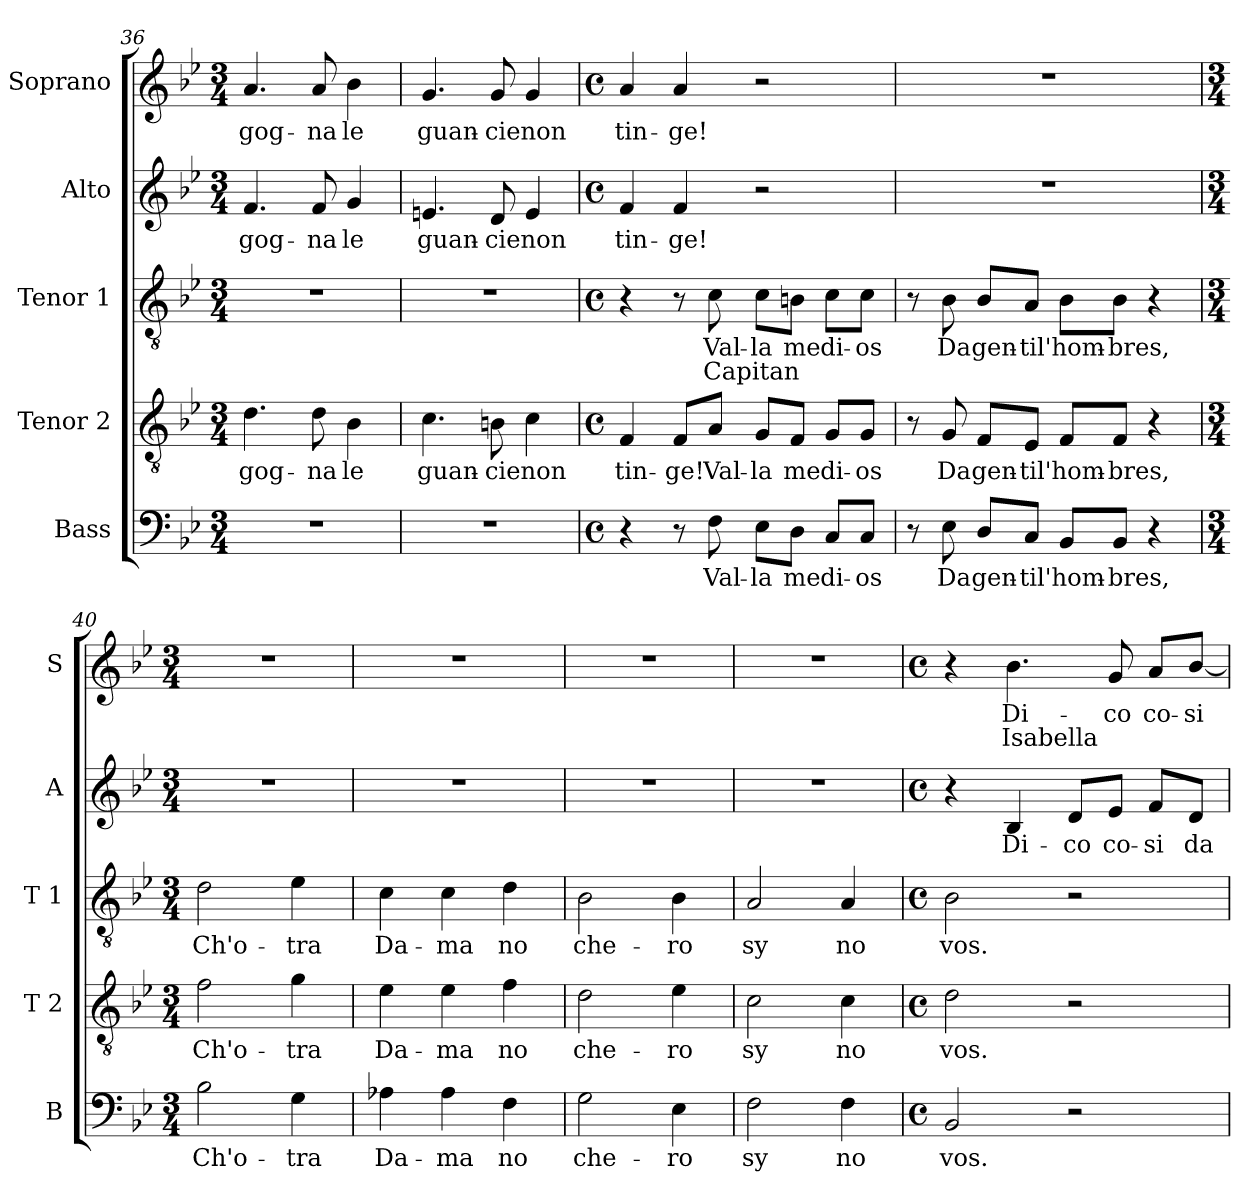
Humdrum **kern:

**kern	**text	**kern	**text	**kern	**text	**text	**kern	**text	**kern	**text	**text
*part5	*part5	*part4	*part4	*part3	*part3	*part3	*part2	*part2	*part1	*part1	*part1
*staff5	*staff5	*staff4	*staff4	*staff3	*staff3	*staff3	*staff2	*staff2	*staff1	*staff1	*staff1
*I"Bass	*	*I"Tenor 2	*	*I"Tenor 1	*	*	*I"Alto	*	*I"Soprano	*	*
*I'B	*	*I'T 2	*	*I'T 1	*	*	*I'A	*	*I'S	*	*
!!LO:LB:g=z
*clefF4	*	*clefGv2	*	*clefGv2	*	*	*clefG2	*	*clefG2	*	*
*k[b-e-]	*	*k[b-e-]	*	*k[b-e-]	*	*	*k[b-e-]	*	*k[b-e-]	*	*
*B-:	*	*B-:	*	*B-:	*	*	*B-:	*	*B-:	*	*
*M3/4	*	*M3/4	*	*M3/4	*	*	*M3/4	*	*M3/4	*	*
=36	=36	=36	=36	=36	=36	=36	=36	=36	=36	=36	=36
!	!	!	!LO:LY:b	!	!	!	!	!LO:LY:b	!	!LO:LY:b	!
2.r	.	4.d\	-gog-	2.r	.	.	4.f/	-gog-	4.a/	-gog-	.
!	!	!	!LO:LY:b	!	!	!	!	!LO:LY:b	!	!LO:LY:b	!
.	.	8d\	-na	.	.	.	8f/	-na	8a/	-na	.
!	!	!	!LO:LY:b	!	!	!	!	!LO:LY:b	!	!LO:LY:b	!
.	.	4B-\	le	.	.	.	4g/	le	4b-\	le	.
=37	=37	=37	=37	=37	=37	=37	=37	=37	=37	=37	=37
!	!	!	!LO:LY:b	!	!	!	!	!LO:LY:b	!	!LO:LY:b	!
2.r	.	4.c\	guan-	2.r	.	.	4.en/	guan-	4.g/	guan-	.
!	!	!	!LO:LY:b	!	!	!	!	!LO:LY:b	!	!LO:LY:b	!
.	.	8Bn\	-cie	.	.	.	8d/	-cie	8g/	-cie	.
!	!	!	!LO:LY:b	!	!	!	!	!LO:LY:b	!	!LO:LY:b	!
.	.	4c\	non	.	.	.	4e/	non	4g/	non	.
=38	=38	=38	=38	=38	=38	=38	=38	=38	=38	=38	=38
*M4/4	*	*M4/4	*	*M4/4	*	*	*M4/4	*	*M4/4	*	*
*met(c)	*	*met(c)	*	*met(c)	*	*	*met(c)	*	*met(c)	*	*
!	!	!	!LO:LY:b	!	!	!	!	!LO:LY:b	!	!LO:LY:b	!
4r	.	4F/	tin-	4r	.	.	4f/	tin-	4a/	tin-	.
!	!	!	!LO:LY:b	!	!	!	!	!LO:LY:b	!	!LO:LY:b	!
8r	.	8F/L	-ge!	8r	.	.	4f/	-ge!	4a/	-ge!	.
!	!LO:LY:b	!	!LO:LY:b	!	!LO:LY:b	!LO:LY:a	!	!	!	!	!
8F\	Val-	8A/J	Val-	8c\	Val-	Capitan	.	.	.	.	.
!	!LO:LY:b	!	!LO:LY:b	!	!LO:LY:b	!	!	!	!	!	!
8E-\L	-la	8G/L	-la	8c\L	-la	.	2r	.	2r	.	.
!	!LO:LY:b	!	!LO:LY:b	!	!LO:LY:b	!	!	!	!	!	!
8D\J	me	8F/J	me	8Bn\J	me	.	.	.	.	.	.
!	!LO:LY:b	!	!LO:LY:b	!	!LO:LY:b	!	!	!	!	!	!
8C/L	di-	8G/L	di-	8c\L	di-	.	.	.	.	.	.
!	!LO:LY:b	!	!LO:LY:b	!	!LO:LY:b	!	!	!	!	!	!
8C/J	-os	8G/J	-os	8c\J	-os	.	.	.	.	.	.
=39	=39	=39	=39	=39	=39	=39	=39	=39	=39	=39	=39
8r	.	8r	.	8r	.	.	1r	.	1r	.	.
!	!LO:LY:b	!	!LO:LY:b	!	!LO:LY:b	!	!	!	!	!	!
8E-\	Da	8G/	Da	8B-\	Da	.	.	.	.	.	.
!	!LO:LY:b	!	!LO:LY:b	!	!LO:LY:b	!	!	!	!	!	!
8D/L	gen-	8F/L	gen-	8B-/L	gen-	.	.	.	.	.	.
!	!LO:LY:b	!	!LO:LY:b	!	!LO:LY:b	!	!	!	!	!	!
8C/J	-til'	8E-/J	-til'	8A/J	-til'	.	.	.	.	.	.
!	!LO:LY:b	!	!LO:LY:b	!	!LO:LY:b	!	!	!	!	!	!
8BB-/L	hom-	8F/L	hom-	8B-\L	hom-	.	.	.	.	.	.
!	!LO:LY:b	!	!LO:LY:b	!	!LO:LY:b	!	!	!	!	!	!
8BB-/J	-bres,	8F/J	-bres,	8B-\J	-bres,	.	.	.	.	.	.
4r	.	4r	.	4r	.	.	.	.	.	.	.
=40	=40	=40	=40	=40	=40	=40	=40	=40	=40	=40	=40
*M3/4	*	*M3/4	*	*M3/4	*	*	*M3/4	*	*M3/4	*	*
!	!LO:LY:b	!	!LO:LY:b	!	!LO:LY:b	!	!	!	!	!	!
2B-\	Ch'o-	2f\	Ch'o-	2d\	Ch'o-	.	2.r	.	2.r	.	.
!	!LO:LY:b	!	!LO:LY:b	!	!LO:LY:b	!	!	!	!	!	!
4G\	-tra	4g\	-tra	4e-\	-tra	.	.	.	.	.	.
=41	=41	=41	=41	=41	=41	=41	=41	=41	=41	=41	=41
!	!LO:LY:b	!	!LO:LY:b	!	!LO:LY:b	!	!	!	!	!	!
4A-X\	Da-	4e-\	Da-	4c\	Da-	.	2.r	.	2.r	.	.
!	!LO:LY:b	!	!LO:LY:b	!	!LO:LY:b	!	!	!	!	!	!
4A-\	-ma	4e-\	-ma	4c\	-ma	.	.	.	.	.	.
!	!LO:LY:b	!	!LO:LY:b	!	!LO:LY:b	!	!	!	!	!	!
4F\	no	4f\	no	4d\	no	.	.	.	.	.	.
!!LO:PB:g=z
=42	=42	=42	=42	=42	=42	=42	=42	=42	=42	=42	=42
!	!LO:LY:b	!	!LO:LY:b	!	!LO:LY:b	!	!	!	!	!	!
2G\	che-	2d\	che-	2B-\	che-	.	2.r	.	2.r	.	.
!	!LO:LY:b	!	!LO:LY:b	!	!LO:LY:b	!	!	!	!	!	!
4E-\	-ro	4e-\	-ro	4B-\	-ro	.	.	.	.	.	.
=43	=43	=43	=43	=43	=43	=43	=43	=43	=43	=43	=43
!	!LO:LY:b	!	!LO:LY:b	!	!LO:LY:b	!	!	!	!	!	!
2F\	sy	2c\	sy	2A/	sy	.	2.r	.	2.r	.	.
!	!LO:LY:b	!	!LO:LY:b	!	!LO:LY:b	!	!	!	!	!	!
4F\	no	4c\	no	4A/	no	.	.	.	.	.	.
=44	=44	=44	=44	=44	=44	=44	=44	=44	=44	=44	=44
*M4/4	*	*M4/4	*	*M4/4	*	*	*M4/4	*	*M4/4	*	*
*met(c)	*	*met(c)	*	*met(c)	*	*	*met(c)	*	*met(c)	*	*
!	!LO:LY:b	!	!LO:LY:b	!	!LO:LY:b	!	!	!	!	!	!
2BB-/	vos.	2d\	vos.	2B-\	vos.	.	4r	.	4r	.	.
!	!	!	!	!	!	!	!	!LO:LY:b	!	!LO:LY:b	!LO:LY:a
.	.	.	.	.	.	.	4B-/	Di-	4.b-\	Di-	Isabella
!	!	!	!	!	!	!	!	!LO:LY:b	!	!	!
2r	.	2r	.	2r	.	.	8d/L	-co	.	.	.
!	!	!	!	!	!	!	!	!LO:LY:b	!	!LO:LY:b	!
.	.	.	.	.	.	.	8e-/J	co-	8g/	-co	.
!	!	!	!	!	!	!	!	!LO:LY:b	!	!LO:LY:b	!
.	.	.	.	.	.	.	8f/L	-si	8a/L	co-	.
!	!	!	!	!	!	!	!	!LO:LY:b	!	!LO:LY:b	!
.	.	.	.	.	.	.	8d/J	da	[8b-/J	-si	.
=	=	=	=	=	=	=	=	=	=	=	=
*-	*-	*-	*-	*-	*-	*-	*-	*-	*-	*-	*-
